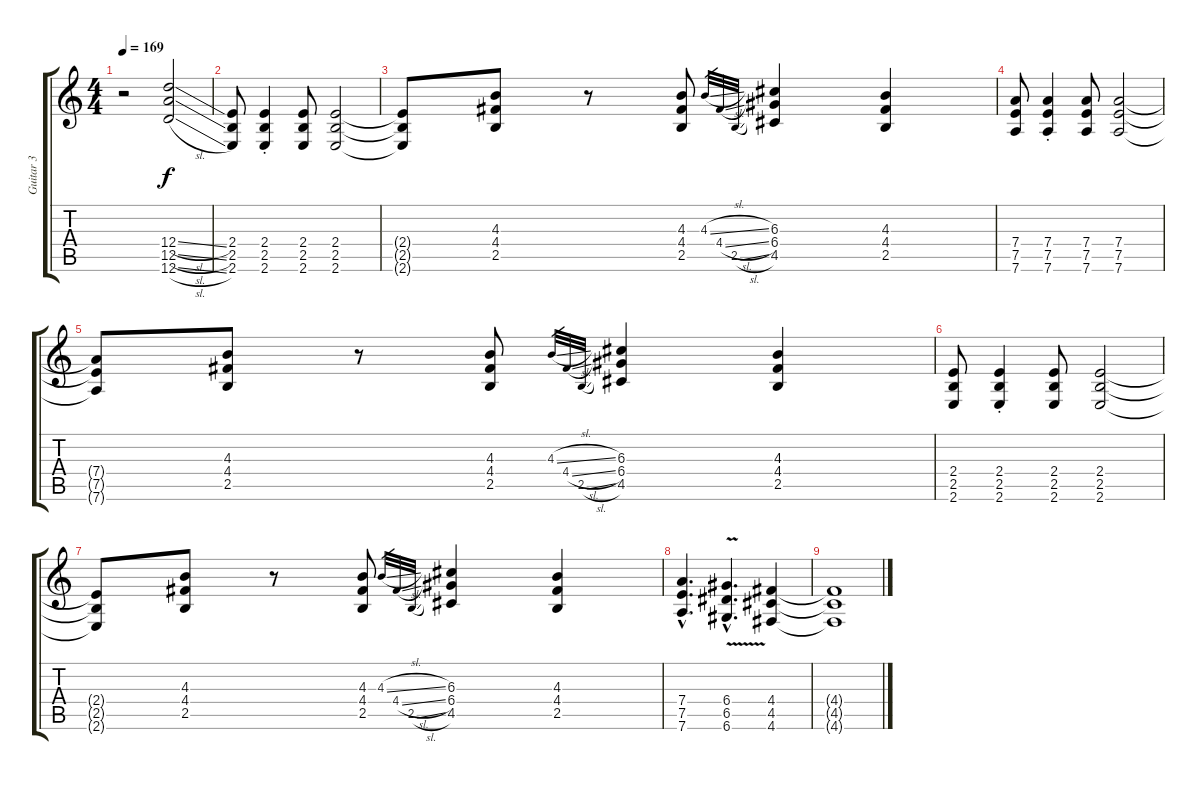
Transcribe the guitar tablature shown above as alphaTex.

\track ("Guitar 3" "Guitar 3") {instrument overdrivenguitar}
\staff {score tabs}
\tuning (E4 B3 G3 D3 A2 D2) {hide}
\ts (4 4)
\tempo 169
\clef g2
\ks c
r.2{dy f instrument overdrivenguitar} (12.4{sl} 12.5{sl} 12.6{sl}).2 |
(2.4 2.5 2.6).8 (2.4{st} 2.5{st} 2.6{st}).4 (2.4 2.5 2.6).8 (2.4 2.5 2.6).2 |
(2.4{t} 2.5{t} 2.6{t}).8 (4.3 4.4 2.5).8 r.8 (4.3 4.4 2.5).8 4.3{sl}.32{gr} 4.4{sl}.32{gr} 2.5{sl}.32{gr} (6.3 6.4 4.5).4 (4.3 4.4 2.5).4 |
(7.4 7.5 7.6).8 (7.4{st} 7.5{st} 7.6{st}).4 (7.4 7.5 7.6).8 (7.4 7.5 7.6).2 |
(7.4{t} 7.5{t} 7.6{t}).8 (4.3 4.4 2.5).8 r.8 (4.3 4.4 2.5).8 4.3{sl}.32{gr} 4.4{sl}.32{gr} 2.5{sl}.32{gr} (6.3 6.4 4.5).4 (4.3 4.4 2.5).4 |
(2.4 2.5 2.6).8 (2.4{st} 2.5{st} 2.6{st}).4 (2.4 2.5 2.6).8 (2.4 2.5 2.6).2 |
(2.4{t} 2.5{t} 2.6{t}).8 (4.3 4.4 2.5).8 r.8 (4.3 4.4 2.5).8 4.3{sl}.32{gr} 4.4{sl}.32{gr} 2.5{sl}.32{gr} (6.3 6.4 4.5).4 (4.3 4.4 2.5).4 |
(7.4{hac} 7.5{hac} 7.6{hac}).4{d} (6.4{v hac} 6.5{v hac} 6.6{v hac}).4{d} (4.4 4.5 4.6).4 |
(4.4{t} 4.5{t} 4.6{t}).1
